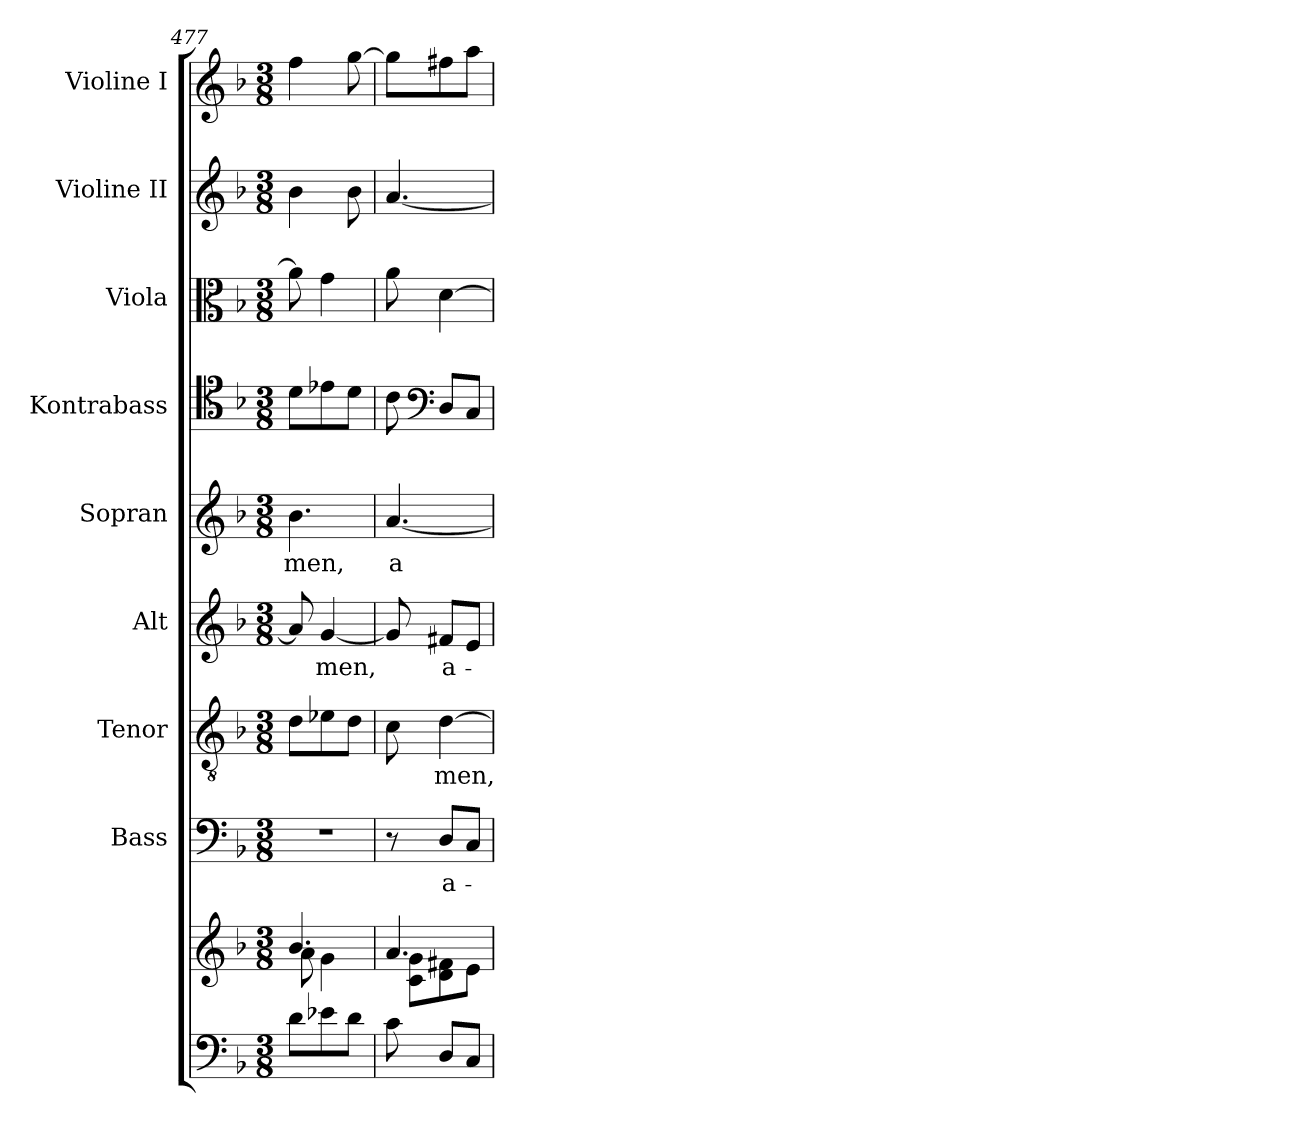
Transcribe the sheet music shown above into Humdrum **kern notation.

**kern	**kern	**kern	**text	**kern	**text	**kern	**text	**kern	**text	**kern	**kern	**kern	**kern
*part9	*part9	*part8	*part8	*part7	*part7	*part6	*part6	*part5	*part5	*part4	*part3	*part2	*part1
*staff10	*staff9	*staff8	*staff8	*staff7	*staff7	*staff6	*staff6	*staff5	*staff5	*staff4	*staff3	*staff2	*staff1
*	*	*I"Bass	*	*I"Tenor	*	*I"Alt	*	*I"Sopran	*	*I"Kontrabass	*I"Viola	*I"Violine II	*I"Violine I
*	*	*I'B.	*	*I'T.	*	*I'A.	*	*I'S.	*	*I'Kb.	*I'Vla.	*I'Vl. II	*I'Vl. I
*clefF4	*clefG2	*clefF4	*	*clefGv2	*	*clefG2	*	*clefG2	*	*clefC4	*clefC3	*clefG2	*clefG2
*	*	*	*	*	*	*	*	*	*	*ITrd7c12	*	*	*
*k[b-]	*k[b-]	*k[b-]	*	*k[b-]	*	*k[b-]	*	*k[b-]	*	*k[b-]	*k[b-]	*k[b-]	*k[b-]
*F:	*F:	*F:	*	*F:	*	*F:	*	*F:	*	*F:	*F:	*F:	*F:
*M3/8	*M3/8	*M3/8	*	*M3/8	*	*M3/8	*	*M3/8	*	*M3/8	*M3/8	*M3/8	*M3/8
=477	=477	=477	=477	=477	=477	=477	=477	=477	=477	=477	=477	=477	=477
*	*^	*	*	*	*	*	*	*	*	*	*	*	*
!	!	!	!	!	!	!	!	!	!	!LO:LY:b	!	!	!	!
8d\L	4.b-/	8a\	4.r	.	8d\L	.	8a/]	.	4.b-\	-men,	8D\L	8a\]	4b-\	4ff\
!	!	!	!	!	!	!	!	!LO:LY:b	!	!	!	!	!	!
8e-X\	.	4g\	.	.	8e-X\	.	[4g/	-men,	.	.	8E-X\	4g\	.	.
8d\J	.	.	.	.	8d\J	.	.	.	.	.	8D\J	.	8b-\	[8gg\
=478	=478	=478	=478	=478	=478	=478	=478	=478	=478	=478	=478	=478	=478	=478
!	!	!	!	!	!	!	!	!	!	!LO:LY:b	!	!	!	!
8c\	4.a/	8c\ 8g\L	8r	.	8c\	.	8g/]	.	[4.a/	a-	8C\	8a\	[4.a/	8gg\L]
*	*	*	*	*	*	*	*	*	*	*	*clefF4	*	*	*
!	!	!	!	!LO:LY:b	!	!LO:LY:b	!	!LO:LY:b	!	!	!	!	!	!
8D/L	.	8d\ 8f#X\	8D/L	a-	[4d\	-men,	8f#X/L	a-	.	.	8DD/L	[4d\	.	8ff#X\
8C/J	.	8e\J	8C/J	.	.	.	8e/J	.	.	.	8CC/J	.	.	8aa\J
*	*v	*v	*	*	*	*	*	*	*	*	*	*	*	*
=	=	=	=	=	=	=	=	=	=	=	=	=	=
*-	*-	*-	*-	*-	*-	*-	*-	*-	*-	*-	*-	*-	*-
